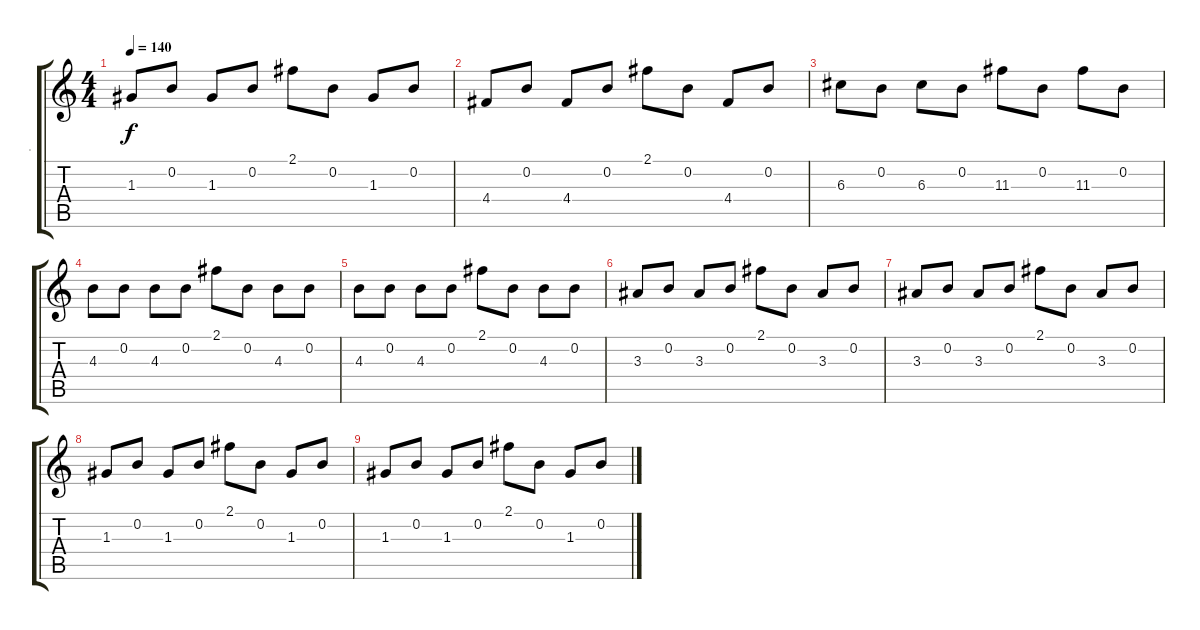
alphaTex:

\track ("." ".") {instrument acousticguitarsteel}
\staff {score tabs}
\tuning (E4 B3 G3 D3 A2 D2) {hide}
\ts (4 4)
\tempo 140
\clef g2
\ks c
1.3.8{dy f} 0.2.8 1.3.8 0.2.8 2.1.8 0.2.8 1.3.8 0.2.8 |
4.4.8 0.2.8 4.4.8 0.2.8 2.1.8 0.2.8 4.4.8 0.2.8 |
6.3.8 0.2.8 6.3.8 0.2.8 11.3.8 0.2.8 11.3.8 0.2.8 |
4.3.8 0.2.8 4.3.8 0.2.8 2.1.8 0.2.8 4.3.8 0.2.8 |
4.3.8 0.2.8 4.3.8 0.2.8 2.1.8 0.2.8 4.3.8 0.2.8 |
3.3.8 0.2.8 3.3.8 0.2.8 2.1.8 0.2.8 3.3.8 0.2.8 |
3.3.8 0.2.8 3.3.8 0.2.8 2.1.8 0.2.8 3.3.8 0.2.8 |
1.3.8 0.2.8 1.3.8 0.2.8 2.1.8 0.2.8 1.3.8 0.2.8 |
1.3.8 0.2.8 1.3.8 0.2.8 2.1.8 0.2.8 1.3.8 0.2.8
